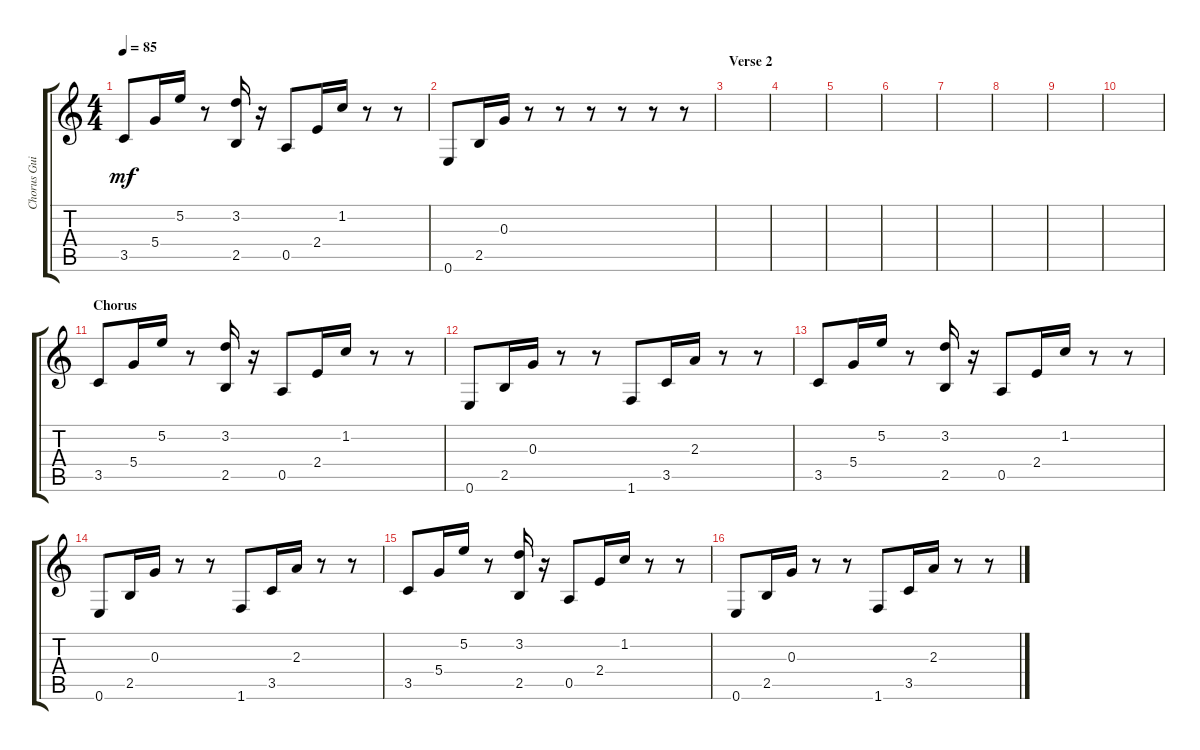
\track ("Chorus Guitar " "Chorus Gui") {instrument electricguitarclean}
\staff {score tabs}
\tuning (E4 B3 G3 D3 A2 E2) {hide}
\ts (4 4)
\tempo 85
\clef g2
\ks c
3.5.8{dy mf} 5.4.16 5.2.16 r.8 (3.2 2.5).16 r.16 0.5.8 2.4.16 1.2.16 r.8 r.8 |
0.6.8 2.5.16 0.3.16 r.8 r.8 r.8 r.8 r.8 r.8 |
\section ("" "Verse 2")
|
|
|
|
|
|
|
|
\section ("" "Chorus")
3.5.8 5.4.16 5.2.16 r.8 (3.2 2.5).16 r.16 0.5.8 2.4.16 1.2.16 r.8 r.8 |
0.6.8 2.5.16 0.3.16 r.8 r.8 1.6.8 3.5.16 2.3.16 r.8 r.8 |
3.5.8 5.4.16 5.2.16 r.8 (3.2 2.5).16 r.16 0.5.8 2.4.16 1.2.16 r.8 r.8 |
0.6.8 2.5.16 0.3.16 r.8 r.8 1.6.8 3.5.16 2.3.16 r.8 r.8 |
3.5.8 5.4.16 5.2.16 r.8 (3.2 2.5).16 r.16 0.5.8 2.4.16 1.2.16 r.8 r.8 |
0.6.8 2.5.16 0.3.16 r.8 r.8 1.6.8 3.5.16 2.3.16 r.8 r.8
